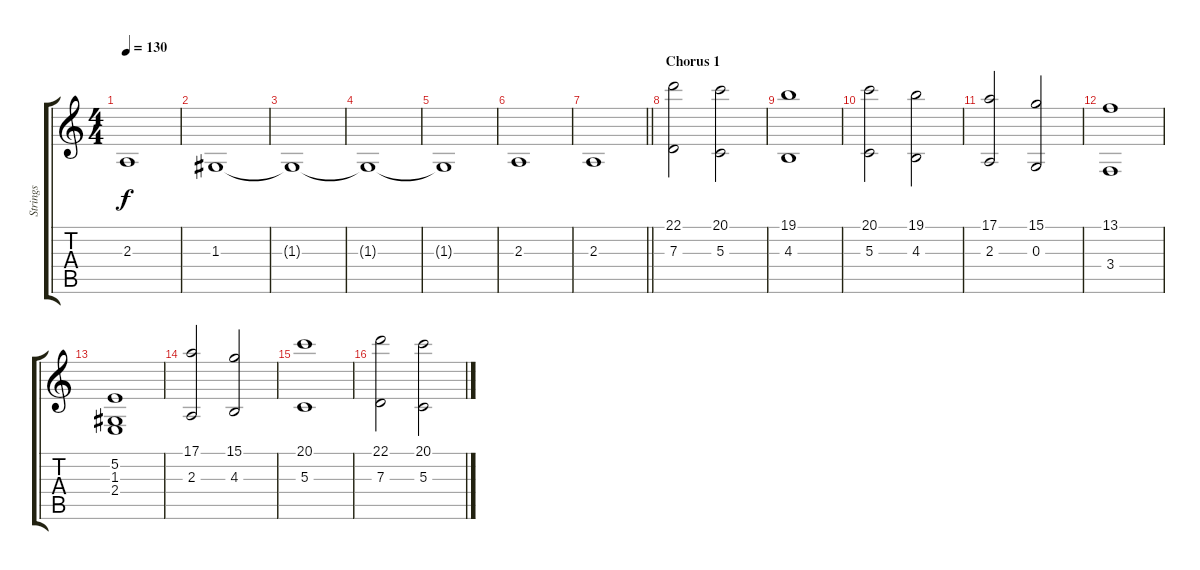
\track ("Strings" "Strings") {instrument stringensemble1}
\staff {score tabs}
\tuning (E4 B3 G3 D3 A2 E2) {hide}
\ts (4 4)
\tempo 130
\clef g2
\ks c
2.3{t}.1{dy f} |
1.3.1 |
1.3{t}.1 |
1.3{t}.1 |
1.3{t}.1 |
2.3.1 |
\barLineRight lightlight
2.3.1 |
\section ("" "Chorus 1")
(22.1 7.3).2 (20.1 5.3).2 |
(19.1 4.3).1 |
(20.1 5.3).2 (19.1 4.3).2 |
(17.1 2.3).2 (15.1 0.3).2 |
(13.1 3.4).1 |
(5.2 1.3 2.4).1 |
(17.1 2.3).2 (15.1 4.3).2 |
(20.1 5.3).1 |
(22.1 7.3).2 (20.1 5.3).2
